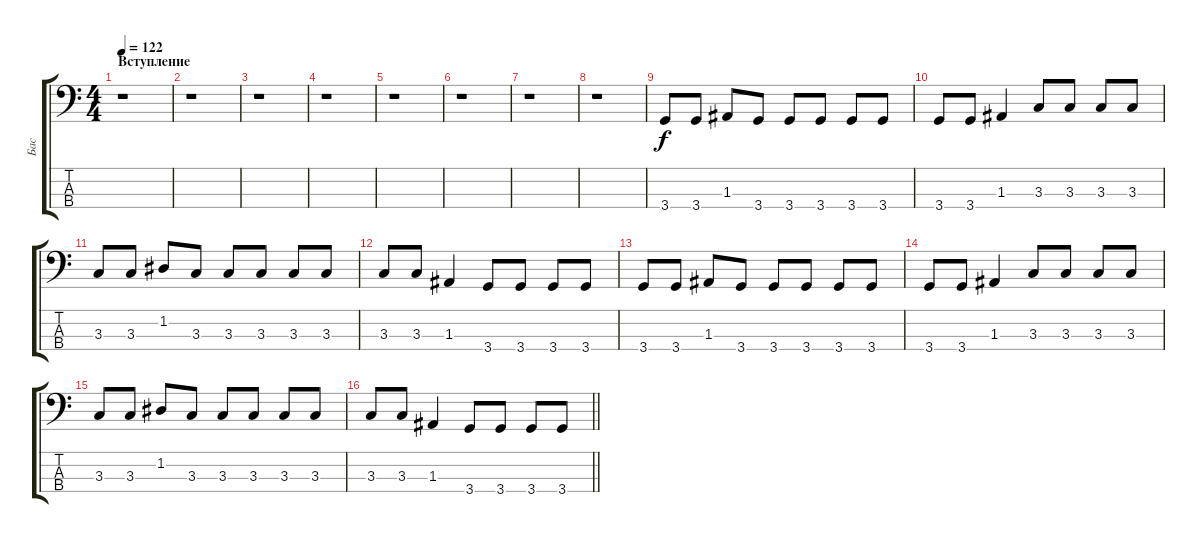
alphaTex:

\track ("Бас" "Бас") {instrument electricbassfinger}
\staff {score tabs}
\tuning (G2 D2 A1 E1) {hide}
\ts (4 4)
\section ("" "Вступление")
\tempo 122
\clef f4
\ks c
r.1{dy f instrument electricbassfinger} |
r.1 |
r.1 |
r.1 |
r.1 |
r.1 |
r.1 |
r.1 |
3.4.8 3.4.8 1.3.8 3.4.8 3.4.8 3.4.8 3.4.8 3.4.8 |
3.4.8 3.4.8 1.3.4 3.3.8 3.3.8 3.3.8 3.3.8 |
3.3.8 3.3.8 1.2.8 3.3.8 3.3.8 3.3.8 3.3.8 3.3.8 |
3.3.8 3.3.8 1.3.4 3.4.8 3.4.8 3.4.8 3.4.8 |
3.4.8 3.4.8 1.3.8 3.4.8 3.4.8 3.4.8 3.4.8 3.4.8 |
3.4.8 3.4.8 1.3.4 3.3.8 3.3.8 3.3.8 3.3.8 |
3.3.8 3.3.8 1.2.8 3.3.8 3.3.8 3.3.8 3.3.8 3.3.8 |
\barLineRight lightlight
3.3.8 3.3.8 1.3.4 3.4.8 3.4.8 3.4.8 3.4.8
